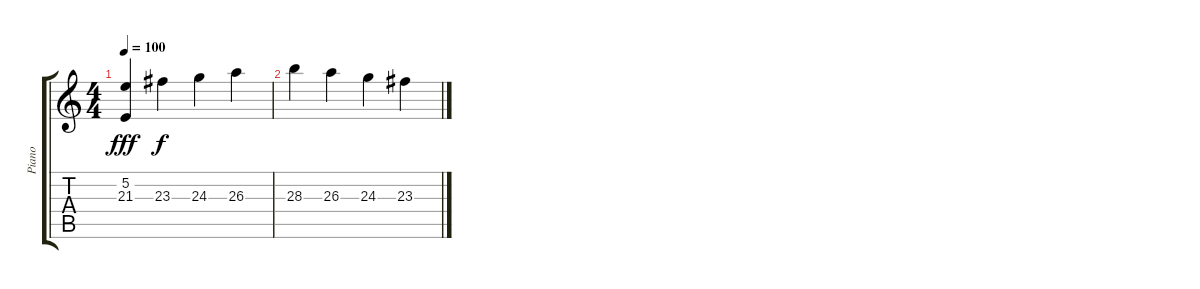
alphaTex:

\track ("Piano" "Piano") {instrument brightacousticpiano}
\staff {score tabs}
\tuning (E4 B3 G3 D3 A2 E2) {hide}
\ts (4 4)
\tempo 100
\clef g2
\ks c
(5.2 21.3).4{dy fff} 23.3.4{dy f} 24.3.4 26.3.4 |
28.3.4 26.3.4 24.3.4 23.3.4
